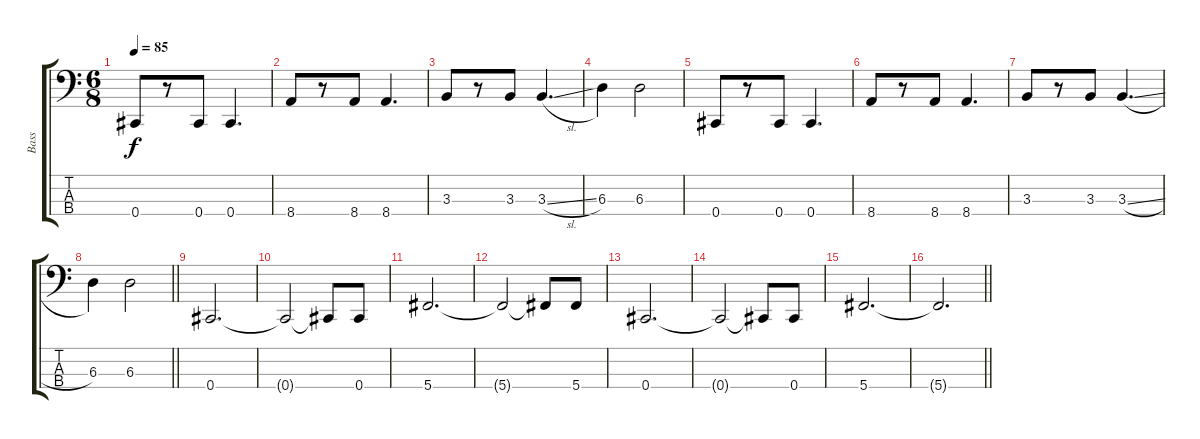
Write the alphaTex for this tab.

\track ("Bass" "Bass") {instrument electricbasspick}
\staff {score tabs}
\tuning (Gb2 Db2 Ab1 Db1) {hide}
\ts (6 8)
\tempo 85
\clef f4
\ks c
0.4.8{dy f} r.8 0.4.8 0.4.4{d} |
8.4.8 r.8 8.4.8 8.4.4{d} |
3.3.8 r.8 3.3.8 3.3{sl}.4{d} |
6.3.4 6.3.2 |
0.4.8 r.8 0.4.8 0.4.4{d} |
8.4.8 r.8 8.4.8 8.4.4{d} |
3.3.8 r.8 3.3.8 3.3{sl}.4{d} |
\barLineRight lightlight
6.3.4 6.3.2 |
0.4.2{d} |
0.4{t}.2 0.4{t}.8 0.4.8 |
5.4.2{d} |
5.4{t}.2 5.4{t}.8 5.4.8 |
0.4.2{d} |
0.4{t}.2 0.4{t}.8 0.4.8 |
5.4.2{d} |
\barLineRight lightlight
5.4{t}.2{d}
